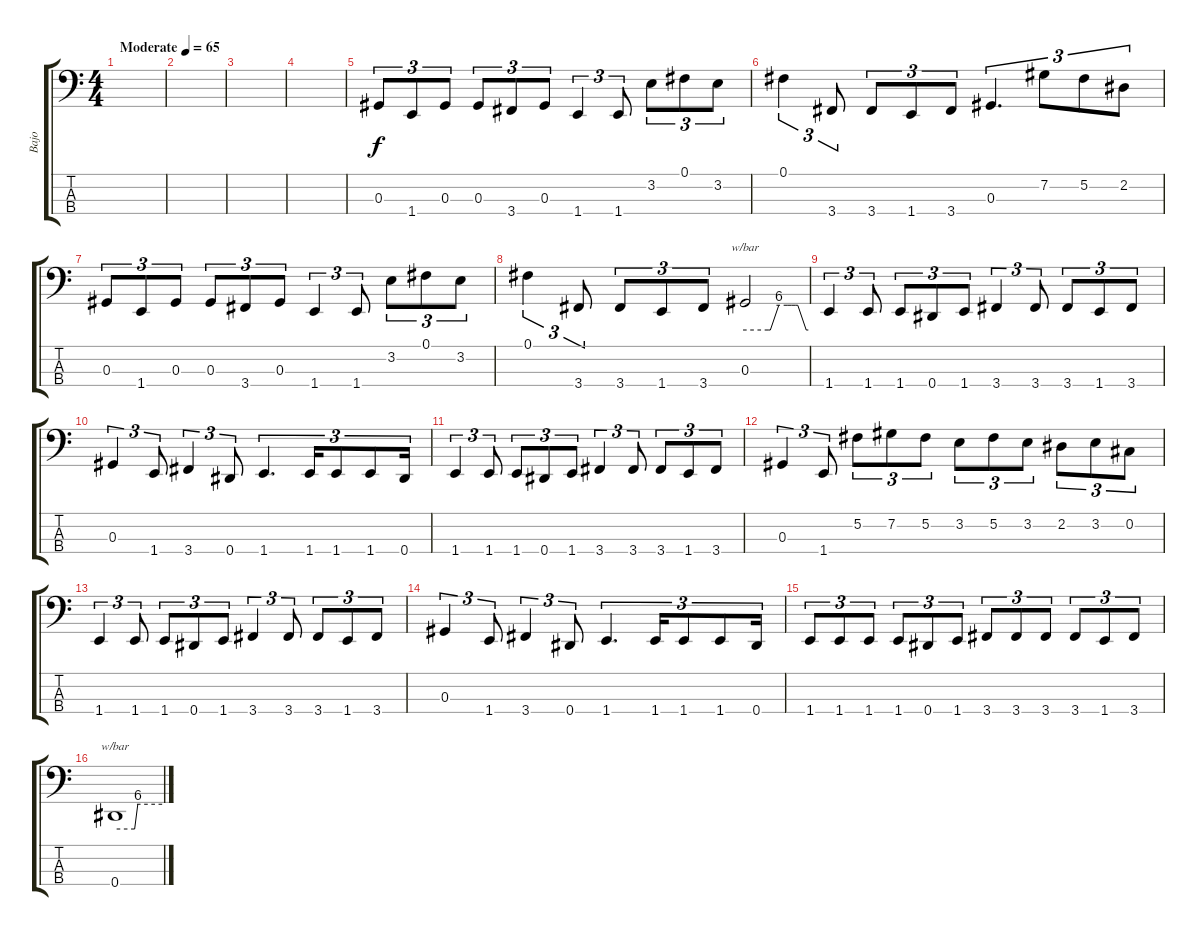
\track ("Bajo" "Bajo") {instrument electricbassfinger}
\staff {score tabs}
\tuning (Gb2 Db2 Ab1 Eb1) {hide}
\ts (4 4)
\tempo (65 "Moderate")
\clef f4
\ks c
|
|
|
|
0.3.8{tu (3 2)} 1.4.8{tu (3 2)} 0.3.8{tu (3 2)} 0.3.8{tu (3 2)} 3.4.8{tu (3 2)} 0.3.8{tu (3 2)} 1.4.4{tu (3 2)} 1.4.8{tu (3 2)} 3.2.8{tu (3 2)} 0.1.8{tu (3 2)} 3.2.8{tu (3 2)} |
0.1.4{tu (3 2)} 3.4.8{tu (3 2)} 3.4.8{tu (3 2)} 1.4.8{tu (3 2)} 3.4.8{tu (3 2)} 0.3.4{d tu (3 2)} 7.2.8{tu (3 2)} 5.2.8{tu (3 2)} 2.2.8{tu (3 2)} |
0.3.8{tu (3 2)} 1.4.8{tu (3 2)} 0.3.8{tu (3 2)} 0.3.8{tu (3 2)} 3.4.8{tu (3 2)} 0.3.8{tu (3 2)} 1.4.4{tu (3 2)} 1.4.8{tu (3 2)} 3.2.8{tu (3 2)} 0.1.8{tu (3 2)} 3.2.8{tu (3 2)} |
0.1.4{tu (3 2)} 3.4.8{tu (3 2)} 3.4.8{tu (3 2)} 1.4.8{tu (3 2)} 3.4.8{tu (3 2)} 0.3.2{tbe (custom default 0 0 22 0 24 0 32 24 40 24 44 24 48 24 50 24 58 0 60 0)} |
1.4.4{tu (3 2)} 1.4.8{tu (3 2)} 1.4.8{tu (3 2)} 0.4.8{tu (3 2)} 1.4.8{tu (3 2)} 3.4.4{tu (3 2)} 3.4.8{tu (3 2)} 3.4.8{tu (3 2)} 1.4.8{tu (3 2)} 3.4.8{tu (3 2)} |
0.3.4{tu (3 2)} 1.4.8{tu (3 2)} 3.4.4{tu (3 2)} 0.4.8{tu (3 2)} 1.4.4{d tu (3 2)} 1.4.16{tu (3 2)} 1.4.8{tu (3 2)} 1.4.8{tu (3 2)} 0.4.16{tu (3 2)} |
1.4.4{tu (3 2)} 1.4.8{tu (3 2)} 1.4.8{tu (3 2)} 0.4.8{tu (3 2)} 1.4.8{tu (3 2)} 3.4.4{tu (3 2)} 3.4.8{tu (3 2)} 3.4.8{tu (3 2)} 1.4.8{tu (3 2)} 3.4.8{tu (3 2)} |
0.3.4{tu (3 2)} 1.4.8{tu (3 2)} 5.2.8{tu (3 2)} 7.2.8{tu (3 2)} 5.2.8{tu (3 2)} 3.2.8{tu (3 2)} 5.2.8{tu (3 2)} 3.2.8{tu (3 2)} 2.2.8{tu (3 2)} 3.2.8{tu (3 2)} 0.2.8{tu (3 2)} |
1.4.4{tu (3 2)} 1.4.8{tu (3 2)} 1.4.8{tu (3 2)} 0.4.8{tu (3 2)} 1.4.8{tu (3 2)} 3.4.4{tu (3 2)} 3.4.8{tu (3 2)} 3.4.8{tu (3 2)} 1.4.8{tu (3 2)} 3.4.8{tu (3 2)} |
0.3.4{tu (3 2)} 1.4.8{tu (3 2)} 3.4.4{tu (3 2)} 0.4.8{tu (3 2)} 1.4.4{d tu (3 2)} 1.4.16{tu (3 2)} 1.4.8{tu (3 2)} 1.4.8{tu (3 2)} 0.4.16{tu (3 2)} |
1.4.8{tu (3 2)} 1.4.8{tu (3 2)} 1.4.8{tu (3 2)} 1.4.8{tu (3 2)} 0.4.8{tu (3 2)} 1.4.8{tu (3 2)} 3.4.8{tu (3 2)} 3.4.8{tu (3 2)} 3.4.8{tu (3 2)} 3.4.8{tu (3 2)} 1.4.8{tu (3 2)} 3.4.8{tu (3 2)} |
0.4.1{tbe (custom default 0 0 25 0 29 24 60 24)}
